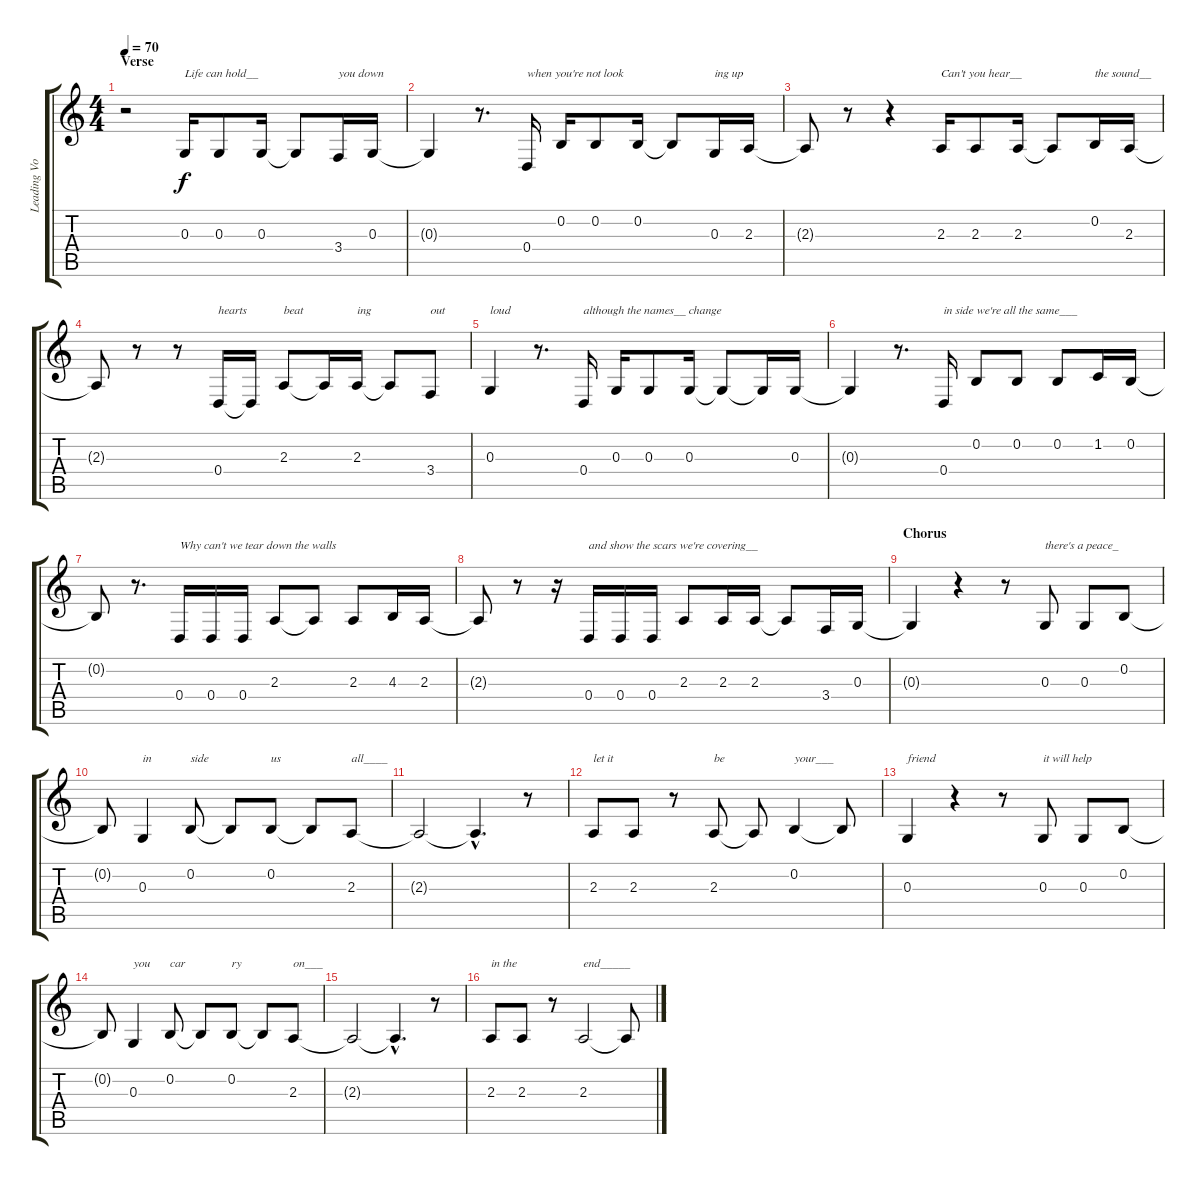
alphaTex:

\track ("Leading Vocal" "Leading Vo") {instrument harmonica}
\staff {score tabs}
\tuning (E4 B3 G3 D3 A2 E2) {hide}
\ts (4 4)
\section ("" "Verse")
\tempo 70
\clef g2
\ks c
r.2{dy f} 0.3.16{txt "Life can hold__"} 0.3.8 0.3.16 0.3{t}.8 3.4.16{txt "you down"} 0.3.16 |
0.3{t}.4 r.8{d} 0.4.16{txt "when you're not look"} 0.2.16 0.2.8 0.2.16 0.2{t}.8 0.3.16{txt "ing up"} 2.3.16 |
2.3{t}.8 r.8 r.4 2.3.16{txt "Can't you hear__"} 2.3.8 2.3.16 2.3{t}.8 0.2.16{txt "the sound__"} 2.3.16 |
2.3{t}.8 r.8 r.8 0.4.16{txt "hearts "} 0.4{t}.16 2.3.8{txt "beat"} 2.3{t}.16 2.3.16{txt "ing"} 2.3{t}.8 3.4.8{txt "out"} |
0.3.4{txt "loud"} r.8{d} 0.4.16{txt "although the names__ change"} 0.3.16 0.3.8 0.3.16 0.3{t}.8 0.3{t}.16 0.3.16 |
0.3{t}.4 r.8{d} 0.4.16{txt "in side we're all the same___"} 0.2.8 0.2.8 0.2.8 1.2.16 0.2.16 |
0.2{t}.8 r.8{d} 0.4.16{txt "Why can't we tear down the walls"} 0.4.16 0.4.16 2.3.8 2.3{t}.8 2.3.8 4.3.16 2.3.16 |
2.3{t}.8 r.8 r.16 0.4.16{txt "and show the scars we're covering__"} 0.4.16 0.4.16 2.3.8 2.3.16 2.3.16 2.3{t}.8 3.4.16 0.3.16 |
\section ("" "Chorus")
0.3{t}.4 r.4 r.8 0.3.8{txt "there's a peace_"} 0.3.8 0.2.8 |
0.2{t}.8 0.3.4{txt "in"} 0.2.8{txt "side"} 0.2{t}.8 0.2.8{txt "us"} 0.2{t}.8 2.3.8{txt "all____"} |
2.3{t}.2 2.3{hac t}.4{d} r.8 |
2.3.8{txt "let it"} 2.3.8 r.8 2.3.8{txt "be"} 2.3{t}.8 0.2.4{txt "your___"} 0.2{t}.8 |
0.3.4{txt "friend"} r.4 r.8 0.3.8{txt "it will help"} 0.3.8 0.2.8 |
0.2{t}.8 0.3.4{txt "you"} 0.2.8{txt "car"} 0.2{t}.8 0.2.8{txt "ry"} 0.2{t}.8 2.3.8{txt "on___"} |
2.3{t}.2 2.3{hac t}.4{d} r.8 |
2.3.8{txt "in the "} 2.3.8 r.8 2.3.2{txt "end_____"} 2.3{t}.8
